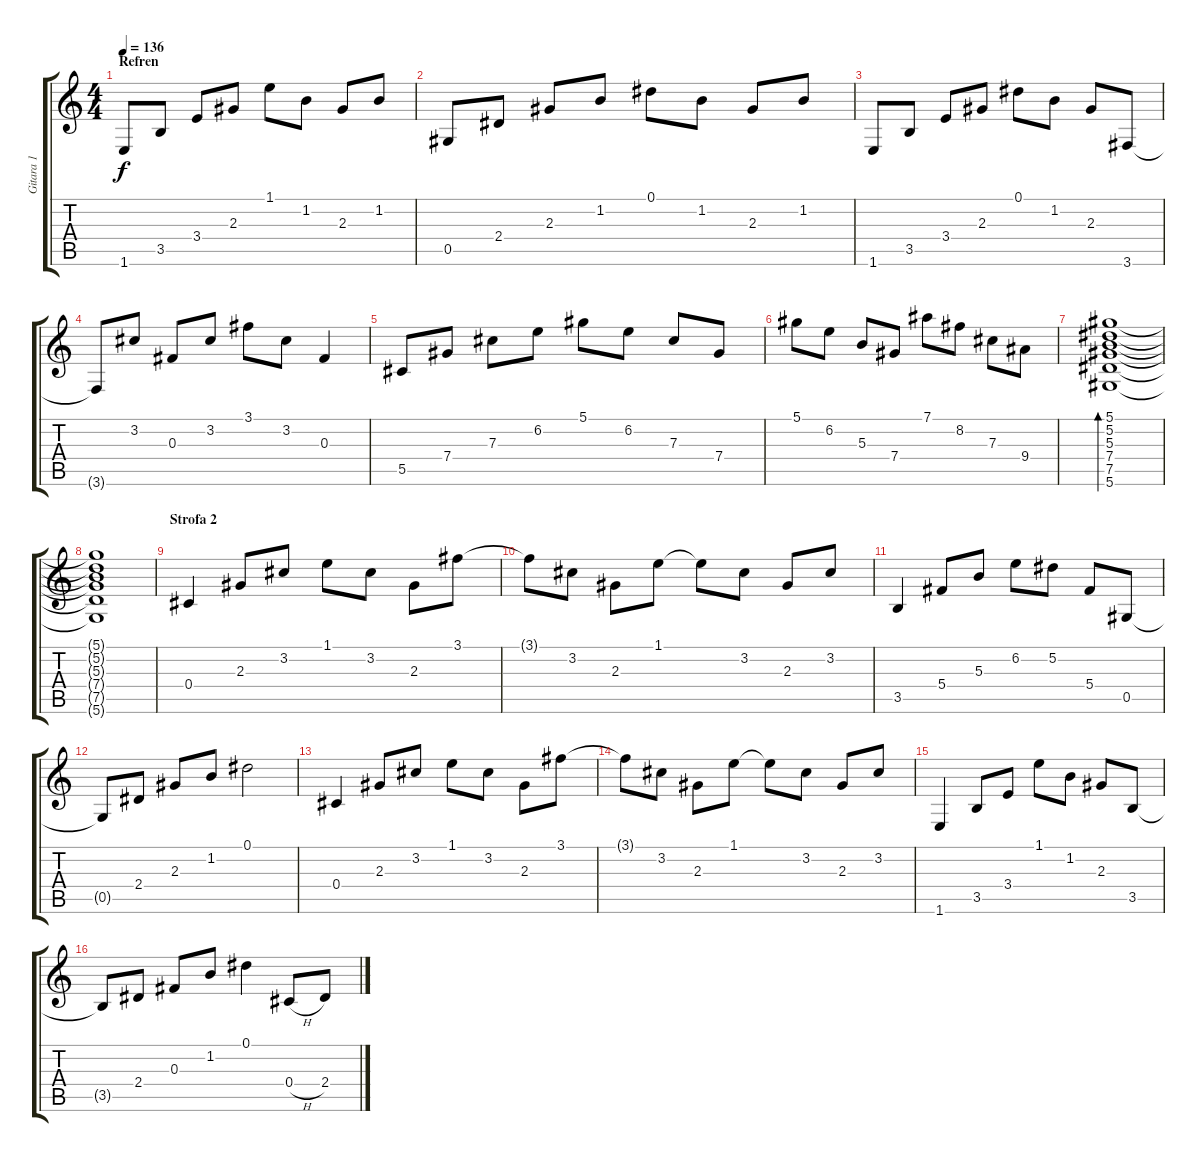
\track ("Gitara 1" "Gitara 1") {instrument acousticguitarsteel}
\staff {score tabs}
\tuning (Eb4 Bb3 Gb3 Db3 Ab2 Eb2) {hide}
\ts (4 4)
\section ("" "Refren")
\tempo 136
\clef g2
\ks c
1.6.8{dy f} 3.5.8 3.4.8 2.3.8 1.1.8 1.2.8 2.3.8 1.2.8 |
0.5.8 2.4.8 2.3.8 1.2.8 0.1.8 1.2.8 2.3.8 1.2.8 |
1.6.8 3.5.8 3.4.8 2.3.8 0.1.8 1.2.8 2.3.8 3.6.8 |
3.6{t}.8 3.2.8 0.3.8 3.2.8 3.1.8 3.2.8 0.3.4 |
5.5.8 7.4.8 7.3.8 6.2.8 5.1.8 6.2.8 7.3.8 7.4.8 |
5.1.8 6.2.8 5.3.8 7.4.8 7.1.8 8.2.8 7.3.8 9.4.8 |
(5.1 5.2 5.3 7.4 7.5 5.6).1{bd 120} |
(5.1{t} 5.2{t} 5.3{t} 7.4{t} 7.5{t} 5.6{t}).1 |
\section ("" "Strofa 2")
0.4.4 2.3.8 3.2.8 1.1.8 3.2.8 2.3.8 3.1.8 |
3.1{t}.8 3.2.8 2.3.8 1.1.8 1.1{t}.8 3.2.8 2.3.8 3.2.8 |
3.5.4 5.4.8 5.3.8 6.2.8 5.2.8 5.4.8 0.5.8 |
0.5{t}.8 2.4.8 2.3.8 1.2.8 0.1.2 |
0.4.4 2.3.8 3.2.8 1.1.8 3.2.8 2.3.8 3.1.8 |
3.1{t}.8 3.2.8 2.3.8 1.1.8 1.1{t}.8 3.2.8 2.3.8 3.2.8 |
1.6.4 3.5.8 3.4.8 1.1.8 1.2.8 2.3.8 3.5.8 |
3.5{t}.8 2.4.8 0.3.8 1.2.8 0.1.4 0.4{h}.8 2.4.8
